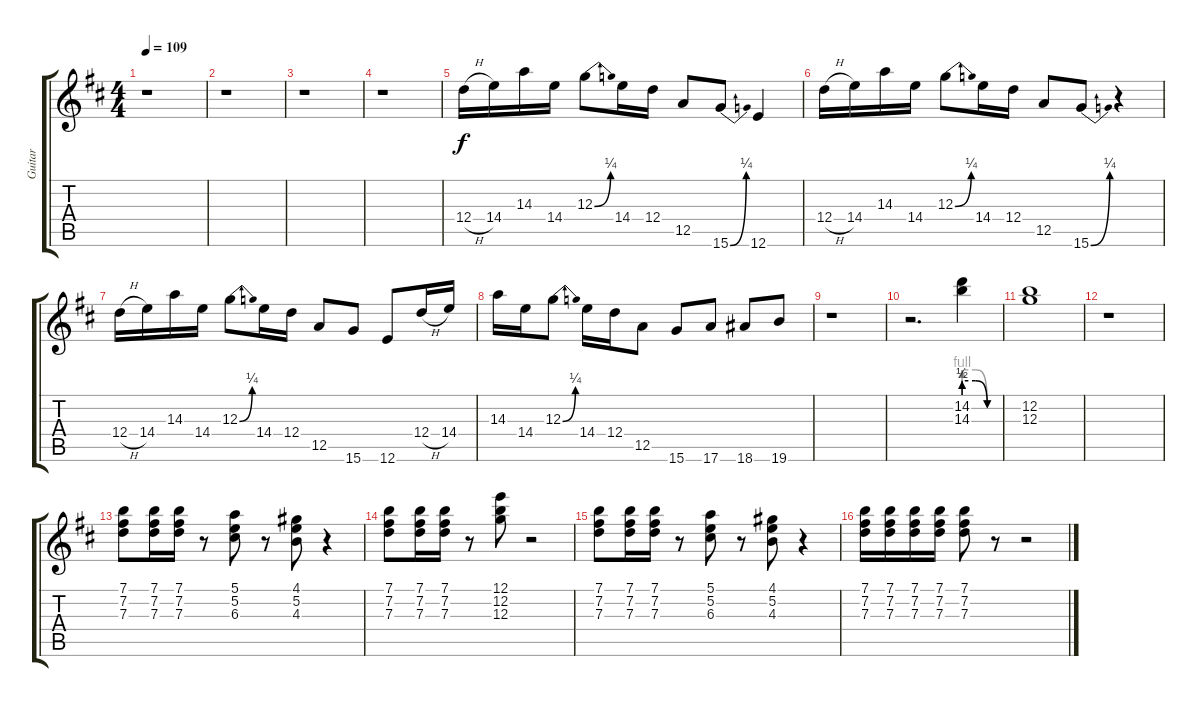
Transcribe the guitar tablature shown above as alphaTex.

\track ("Guitar" "Guitar") {instrument overdrivenguitar}
\staff {score tabs}
\tuning (E4 B3 G3 D3 A2 E2) {hide}
\ts (4 4)
\tempo 109
\clef g2
\ks d
r.1{dy f instrument overdrivenguitar} |
r.1 |
r.1 |
r.1 |
12.4{h}.16 14.4.16 14.3.16 14.4.16 12.3{be (bend 0 0 60 1)}.8 14.4.16 12.4.16 12.5.8 15.6{be (bend 0 0 60 1)}.8 12.6.4 |
12.4{h}.16 14.4.16 14.3.16 14.4.16 12.3{be (bend 0 0 60 1)}.8 14.4.16 12.4.16 12.5.8 15.6{be (bend 0 0 60 1)}.8 r.4 |
12.4{h}.16 14.4.16 14.3.16 14.4.16 12.3{be (bend 0 0 60 1)}.8 14.4.16 12.4.16 12.5.8 15.6.8 12.6.8 12.4{h}.16 14.4.16 |
14.3.16 14.4.16 12.3{be (bend 0 0 60 1)}.8 14.4.16 12.4.16 12.5.8 15.6.8 17.6.8 18.6.8 19.6.8 |
r.1 |
r.2{d} (14.2{be (custom 0 2 20 2 40 0 60 0)} 14.3{be (custom 0 4 20 4 40 0 60 0)}).4 |
(12.2 12.3).1 |
r.1 |
(7.1 7.2 7.3).8 (7.1 7.2 7.3).16 (7.1 7.2 7.3).16 r.8 (5.1 5.2 6.3).8 r.8 (4.1 5.2 4.3).8 r.4 |
(7.1 7.2 7.3).8 (7.1 7.2 7.3).16 (7.1 7.2 7.3).16 r.8 (12.1 12.2 12.3).8 r.2 |
(7.1 7.2 7.3).8 (7.1 7.2 7.3).16 (7.1 7.2 7.3).16 r.8 (5.1 5.2 6.3).8 r.8 (4.1 5.2 4.3).8 r.4 |
(7.1 7.2 7.3).16 (7.1 7.2 7.3).16 (7.1 7.2 7.3).16 (7.1 7.2 7.3).16 (7.1 7.2 7.3).8 r.8 r.2
